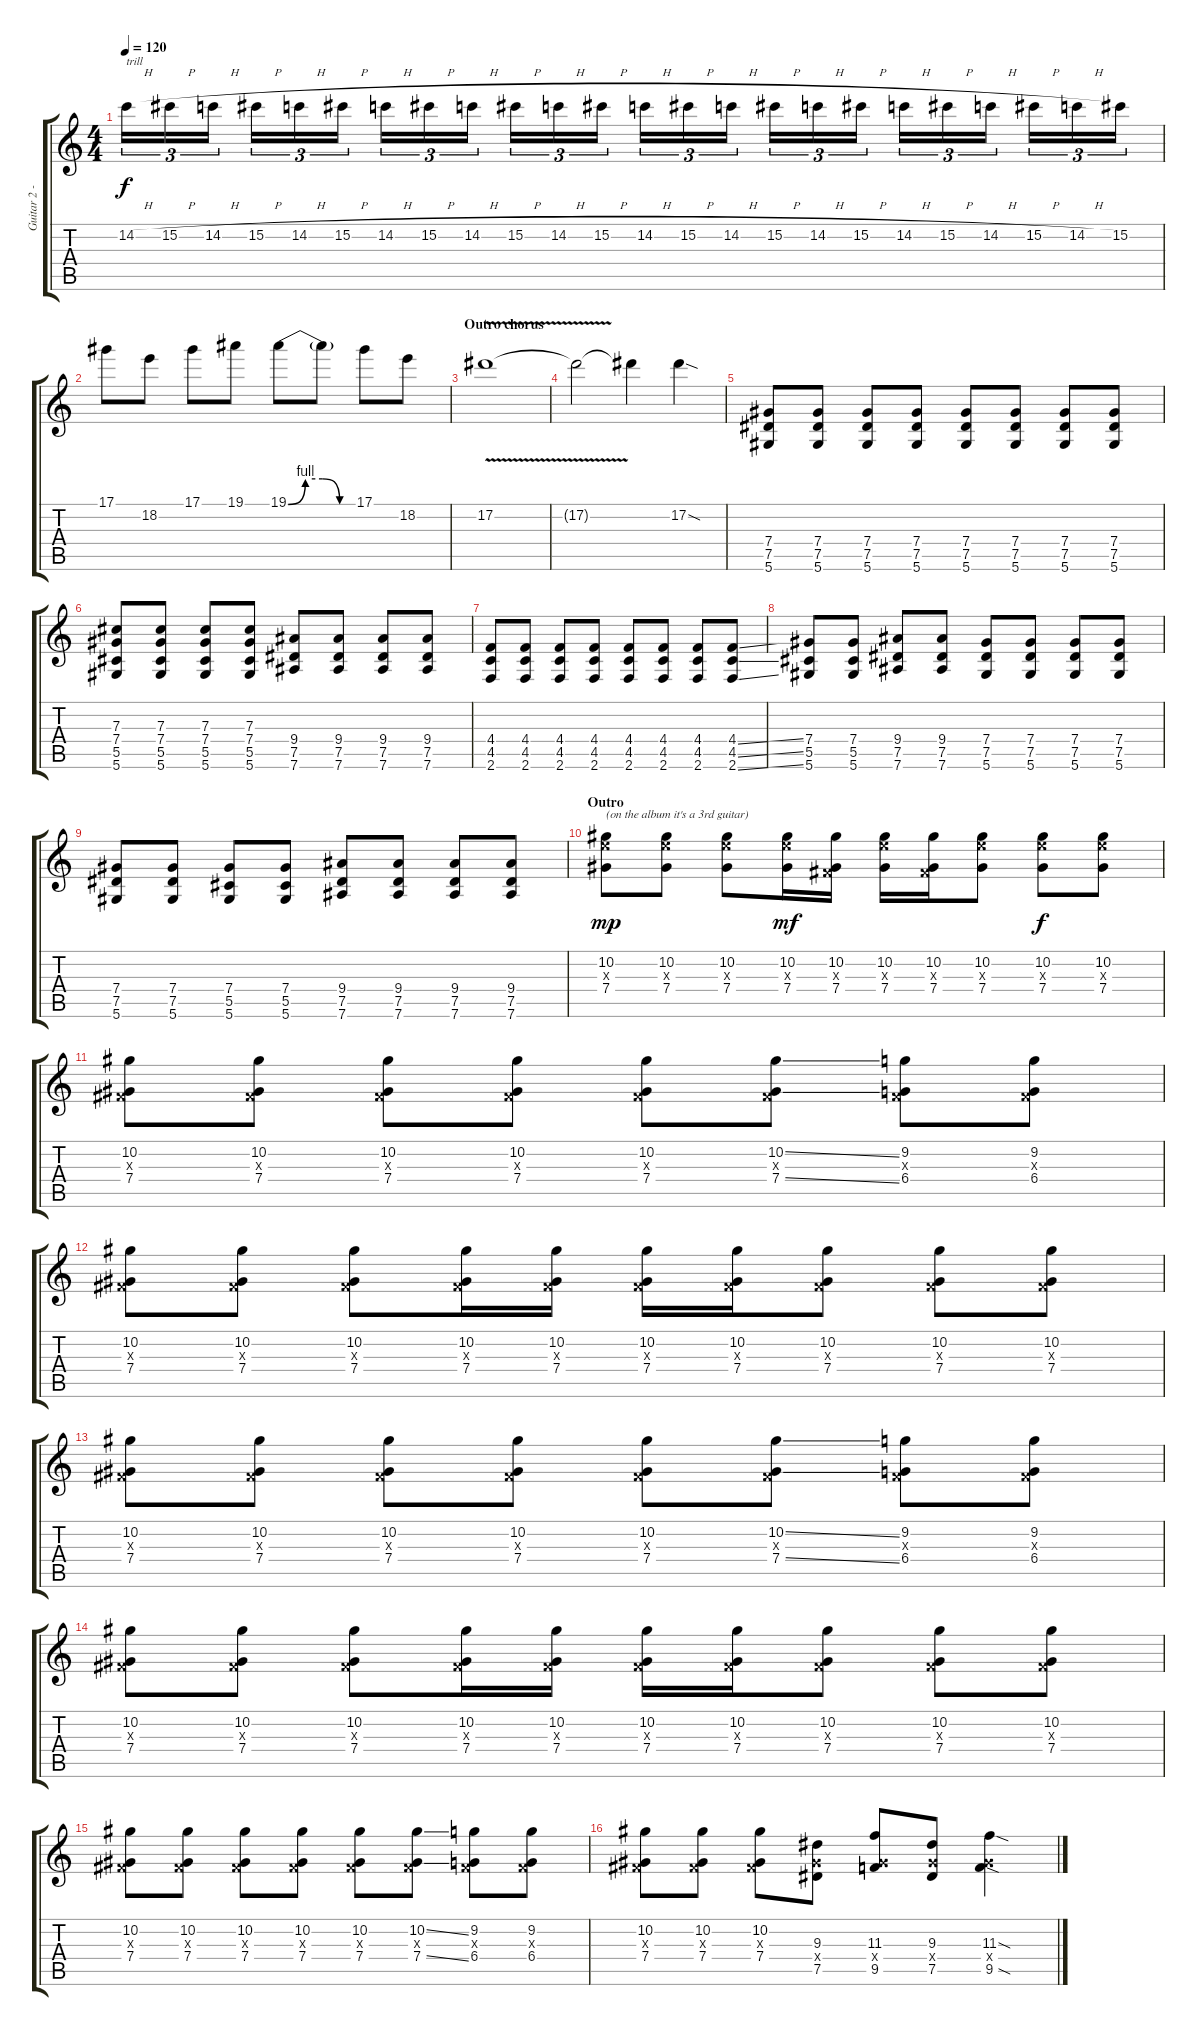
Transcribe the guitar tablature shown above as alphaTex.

\track ("Guitar 2 - lead, right" "Guitar 2 -") {instrument distortionguitar}
\staff {score tabs}
\tuning (Eb4 Bb3 Gb3 Db3 Ab2 Eb2) {hide}
\ts (4 4)
\tempo 120
\clef g2
\ks c
14.2{h}.16{tu (3 2) txt "trill" dy f} 15.2{h}.16{tu (3 2)} 14.2{h}.16{tu (3 2)} 15.2{h}.16{tu (3 2)} 14.2{h}.16{tu (3 2)} 15.2{h}.16{tu (3 2)} 14.2{h}.16{tu (3 2)} 15.2{h}.16{tu (3 2)} 14.2{h}.16{tu (3 2)} 15.2{h}.16{tu (3 2)} 14.2{h}.16{tu (3 2)} 15.2{h}.16{tu (3 2)} 14.2{h}.16{tu (3 2)} 15.2{h}.16{tu (3 2)} 14.2{h}.16{tu (3 2)} 15.2{h}.16{tu (3 2)} 14.2{h}.16{tu (3 2)} 15.2{h}.16{tu (3 2)} 14.2{h}.16{tu (3 2)} 15.2{h}.16{tu (3 2)} 14.2{h}.16{tu (3 2)} 15.2{h}.16{tu (3 2)} 14.2{h}.16{tu (3 2)} 15.2.16{tu (3 2)} |
17.1.8 18.2.8 17.1.8 19.1.8 19.1{be (custom 0 0 15 4 30 4 45 0 60 0)}.8 19.1{t}.8 17.1.8 18.2.8 |
\section ("" "Outro chorus")
17.2{v}.1 |
17.2{t}.2 17.2{t}.4 17.2{sod}.4 |
(7.4 7.5 5.6).8{instrument overdrivenguitar} (7.4 7.5 5.6).8 (7.4 7.5 5.6).8 (7.4 7.5 5.6).8 (7.4 7.5 5.6).8 (7.4 7.5 5.6).8 (7.4 7.5 5.6).8 (7.4 7.5 5.6).8 |
(7.3 7.4 5.5 5.6).8 (7.3 7.4 5.5 5.6).8 (7.3 7.4 5.5 5.6).8 (7.3 7.4 5.5 5.6).8 (9.4 7.5 7.6).8 (9.4 7.5 7.6).8 (9.4 7.5 7.6).8 (9.4 7.5 7.6).8 |
(4.4 4.5 2.6).8 (4.4 4.5 2.6).8 (4.4 4.5 2.6).8 (4.4 4.5 2.6).8 (4.4 4.5 2.6).8 (4.4 4.5 2.6).8 (4.4 4.5 2.6).8 (4.4{ss} 4.5{ss} 2.6{ss}).8 |
(7.4 5.5 5.6).8 (7.4 5.5 5.6).8 (9.4 7.5 7.6).8 (9.4 7.5 7.6).8 (7.4 7.5 5.6).8 (7.4 7.5 5.6).8 (7.4 7.5 5.6).8 (7.4 7.5 5.6).8 |
(7.4 7.5 5.6).8 (7.4 7.5 5.6).8 (7.4 5.5 5.6).8 (7.4 5.5 5.6).8 (9.4 7.5 7.6).8 (9.4 7.5 7.6).8 (9.4 7.5 7.6).8 (9.4 7.5 7.6).8 |
\section ("" "Outro")
(10.2 10.3{x} 7.4).8{txt "(on the album it's a 3rd guitar)" dy mp instrument distortionguitar} (10.2 10.3{x} 7.4).8 (10.2 10.3{x} 7.4).8 (10.2 10.3{x} 7.4).16{dy mf} (10.2 0.3{x} 7.4).16 (10.2 10.3{x} 7.4).16 (10.2 0.3{x} 7.4).16 (10.2 10.3{x} 7.4).8 (10.2 10.3{x} 7.4).8{dy f} (10.2 10.3{x} 7.4).8 |
(10.2 0.3{x} 7.4).8 (10.2 0.3{x} 7.4).8 (10.2 0.3{x} 7.4).8 (10.2 0.3{x} 7.4).8 (10.2 0.3{x} 7.4).8 (10.2{ss} 0.3{x} 7.4{ss}).8 (9.2 0.3{x} 6.4).8 (9.2 0.3{x} 6.4).8 |
(10.2 0.3{x} 7.4).8 (10.2 0.3{x} 7.4).8 (10.2 0.3{x} 7.4).8 (10.2 0.3{x} 7.4).16 (10.2 0.3{x} 7.4).16 (10.2 0.3{x} 7.4).16 (10.2 0.3{x} 7.4).16 (10.2 0.3{x} 7.4).8 (10.2 0.3{x} 7.4).8 (10.2 0.3{x} 7.4).8 |
(10.2 0.3{x} 7.4).8 (10.2 0.3{x} 7.4).8 (10.2 0.3{x} 7.4).8 (10.2 0.3{x} 7.4).8 (10.2 0.3{x} 7.4).8 (10.2{ss} 0.3{x} 7.4{ss}).8 (9.2 0.3{x} 6.4).8 (9.2 0.3{x} 6.4).8 |
(10.2 0.3{x} 7.4).8 (10.2 0.3{x} 7.4).8 (10.2 0.3{x} 7.4).8 (10.2 0.3{x} 7.4).16 (10.2 0.3{x} 7.4).16 (10.2 0.3{x} 7.4).16 (10.2 0.3{x} 7.4).16 (10.2 0.3{x} 7.4).8 (10.2 0.3{x} 7.4).8 (10.2 0.3{x} 7.4).8 |
(10.2 0.3{x} 7.4).8 (10.2 0.3{x} 7.4).8 (10.2 0.3{x} 7.4).8 (10.2 0.3{x} 7.4).8 (10.2 0.3{x} 7.4).8 (10.2{ss} 0.3{x} 7.4{ss}).8 (9.2 0.3{x} 6.4).8 (9.2 0.3{x} 6.4).8 |
(10.2 0.3{x} 7.4).8 (10.2 0.3{x} 7.4).8 (10.2 0.3{x} 7.4).8 (9.3 7.4{x} 7.5).8 (11.3 7.4{x} 9.5).8 (9.3 7.4{x} 7.5).8 (11.3{sod} 7.4{x} 9.5{sod}).4
